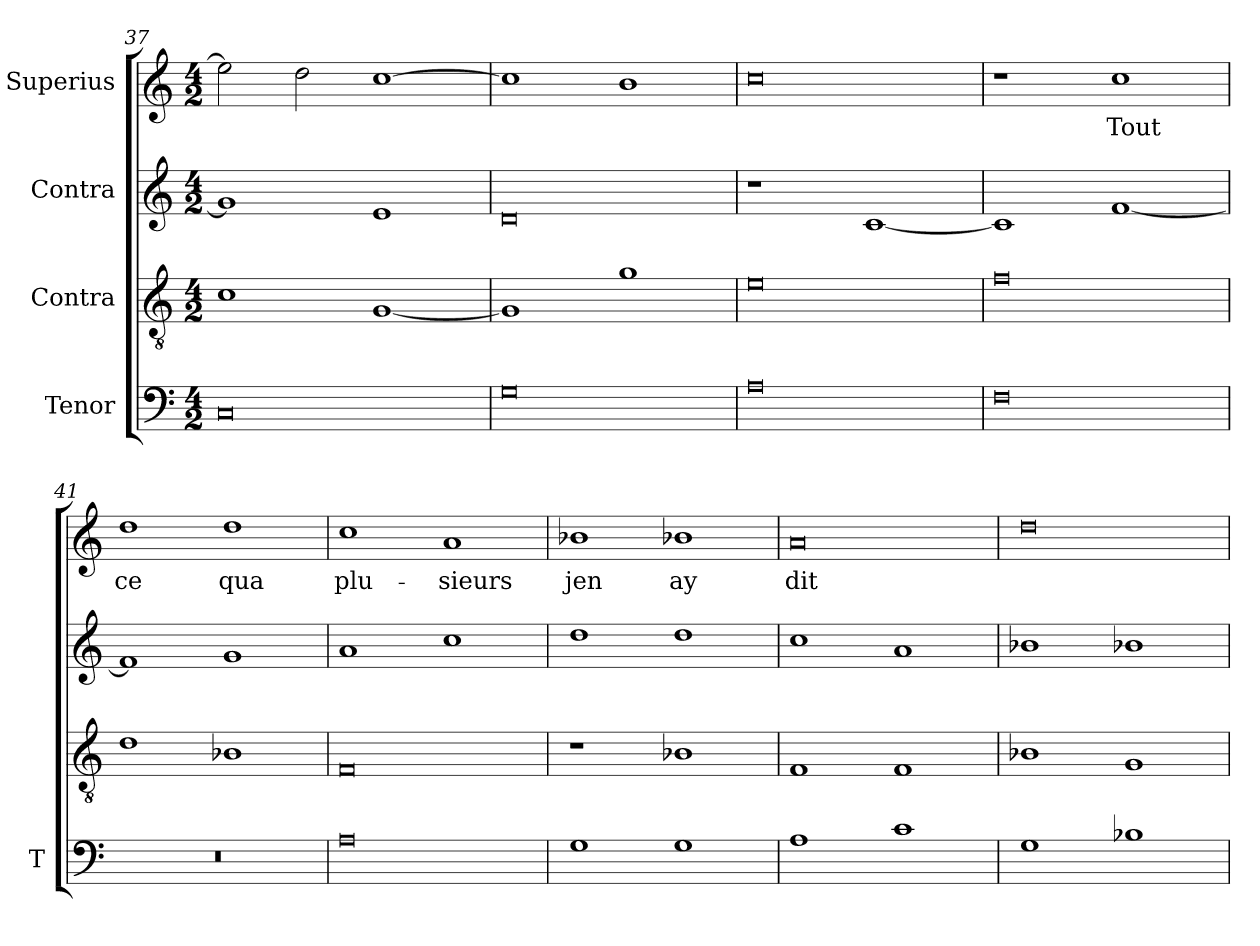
**kern	**kern	**kern	**kern	**text
*part4	*part3	*part2	*part1	*part1
*staff4	*staff3	*staff2	*staff1	*staff1
*I"Tenor	*I"Contra	*I"Contra	*I"Superius	*
*I'T	*	*	*	*
*clefF4	*clefGv2	*clefG2	*clefG2	*
*M4/2	*M4/2	*M4/2	*M4/2	*
=37	=37	=37	=37	=37
0C	1c	1g]	2ee]	.
.	.	.	2dd	.
.	[1G	1e	[1cc	.
=38	=38	=38	=38	=38
0G	1G]	0d	1cc]	.
.	1g	.	1b	.
=39	=39	=39	=39	=39
0A	0e	1r	0cc	.
.	.	[1c	.	.
=40	=40	=40	=40	=40
0F	0f	1c]	1r	.
.	.	[1f	1cc	-Tout
=41	=41	=41	=41	=41
0r	1d	1f]	1dd	-ce
.	1B-X	1g	1dd	-qua
=42	=42	=42	=42	=42
0A	0F	1a	1cc	plu-
.	.	1cc	1a	-sieurs
=43	=43	=43	=43	=43
1G	1r	1dd	1b-X	-jen
1G	1B-X	1dd	1b-X	-ay
=44	=44	=44	=44	=44
1A	1F	1cc	0a	-dit
1c	1F	1a	.	.
=45	=45	=45	=45	=45
1G	1B-X	1b-X	0dd	.
1B-X	1G	1b-X	.	.
=	=	=	=	=
*-	*-	*-	*-	*-
